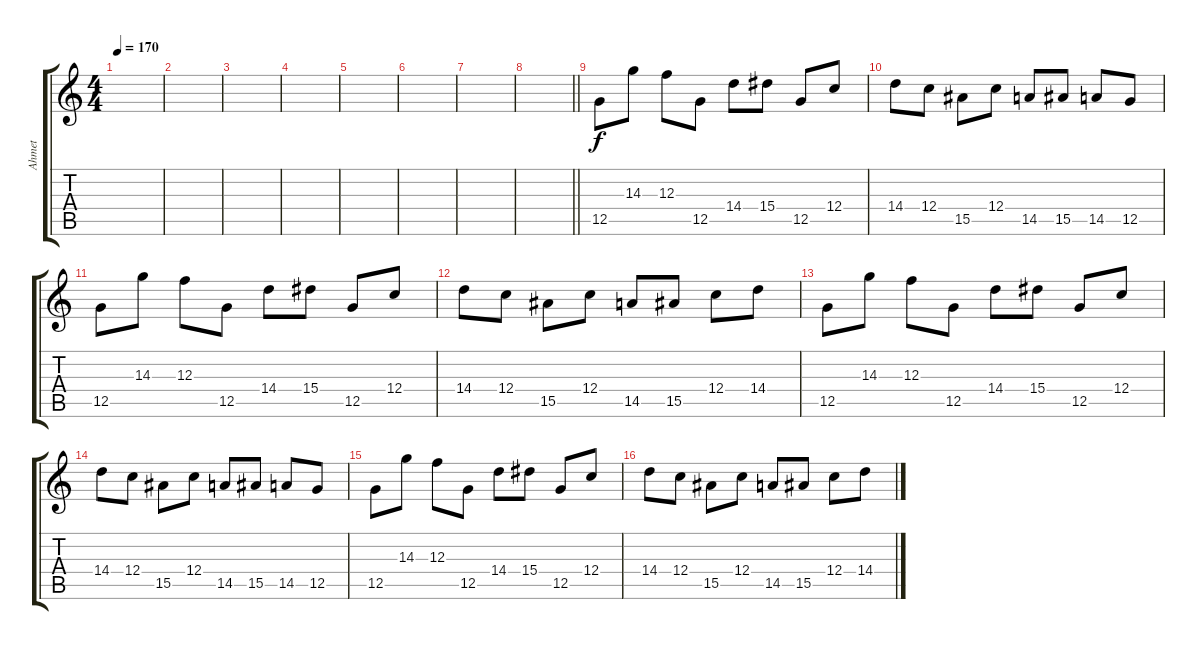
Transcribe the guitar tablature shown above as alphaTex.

\track ("Ahmet" "Ahmet") {instrument distortionguitar}
\staff {score tabs}
\tuning (D4 A3 F3 C3 G2 D2) {hide}
\ts (4 4)
\section ("" "")
\tempo 170
\clef g2
\ks c
|
|
|
|
|
|
|
\barLineRight lightlight
|
\section ("" "")
12.5.8 14.3.8 12.3.8 12.5.8 14.4.8 15.4.8 12.5.8 12.4.8 |
14.4.8 12.4.8 15.5.8 12.4.8 14.5.8 15.5.8 14.5.8 12.5.8 |
12.5.8 14.3.8 12.3.8 12.5.8 14.4.8 15.4.8 12.5.8 12.4.8 |
14.4.8 12.4.8 15.5.8 12.4.8 14.5.8 15.5.8 12.4.8 14.4.8 |
12.5.8 14.3.8 12.3.8 12.5.8 14.4.8 15.4.8 12.5.8 12.4.8 |
14.4.8 12.4.8 15.5.8 12.4.8 14.5.8 15.5.8 14.5.8 12.5.8 |
12.5.8 14.3.8 12.3.8 12.5.8 14.4.8 15.4.8 12.5.8 12.4.8 |
14.4.8 12.4.8 15.5.8 12.4.8 14.5.8 15.5.8 12.4.8 14.4.8
